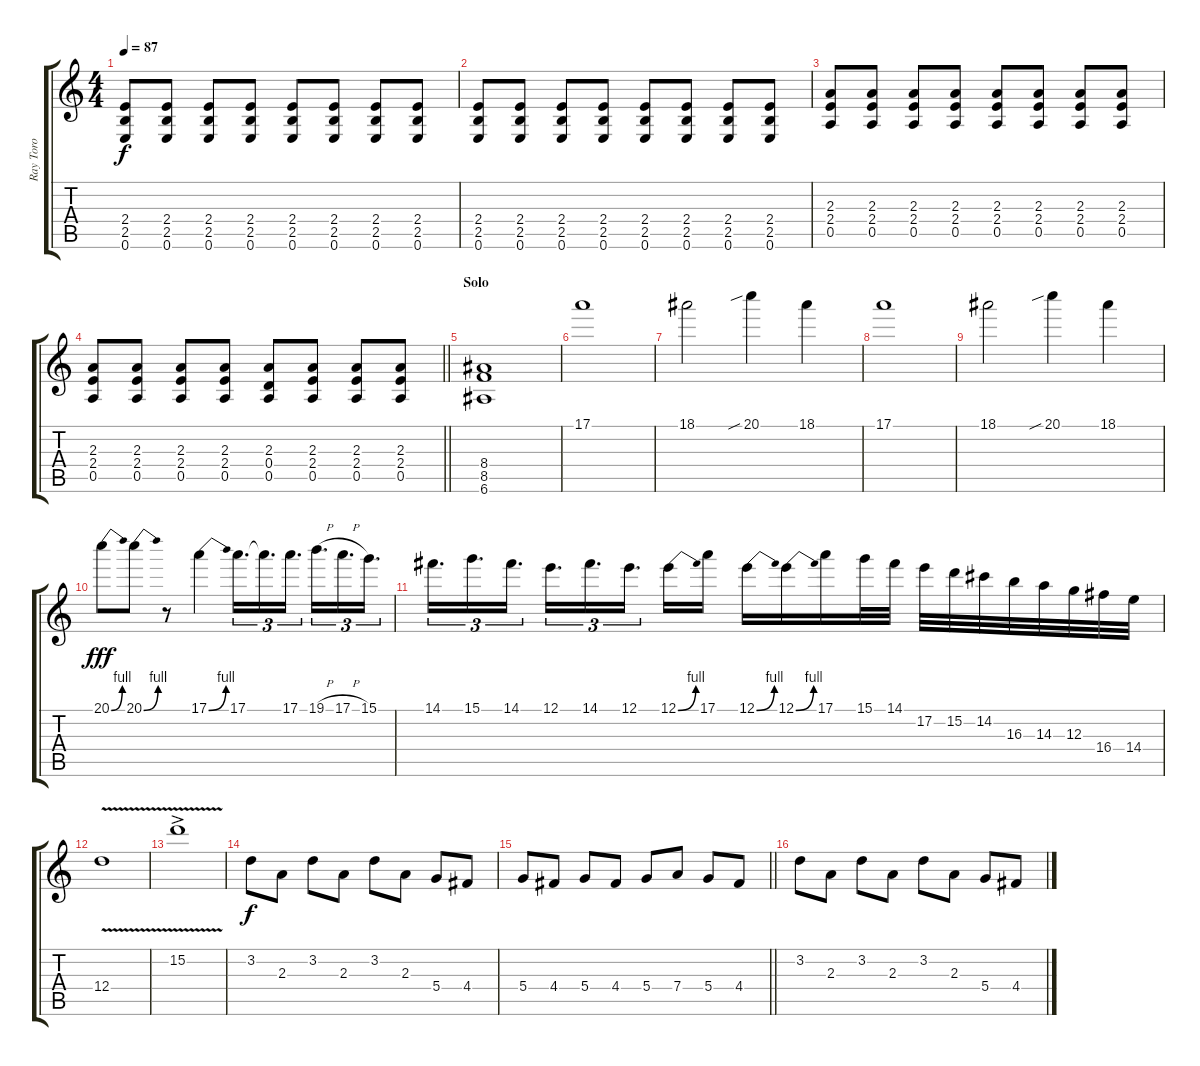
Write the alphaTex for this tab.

\track ("Ray Toro" "Ray Toro") {instrument acousticguitarsteel}
\staff {score tabs}
\tuning (E4 B3 G3 D3 A2 E2) {hide}
\ts (4 4)
\tempo 87
\clef g2
\ks c
(2.4 2.5 0.6).8{dy f} (2.4 2.5 0.6).8 (2.4 2.5 0.6).8 (2.4 2.5 0.6).8 (2.4 2.5 0.6).8 (2.4 2.5 0.6).8 (2.4 2.5 0.6).8 (2.4 2.5 0.6).8 |
(2.4 2.5 0.6).8 (2.4 2.5 0.6).8 (2.4 2.5 0.6).8 (2.4 2.5 0.6).8 (2.4 2.5 0.6).8 (2.4 2.5 0.6).8 (2.4 2.5 0.6).8 (2.4 2.5 0.6).8 |
(2.3 2.4 0.5).8 (2.3 2.4 0.5).8 (2.3 2.4 0.5).8 (2.3 2.4 0.5).8 (2.3 2.4 0.5).8 (2.3 2.4 0.5).8 (2.3 2.4 0.5).8 (2.3 2.4 0.5).8 |
\barLineRight lightlight
(2.3 2.4 0.5).8 (2.3 2.4 0.5).8 (2.3 2.4 0.5).8 (2.3 2.4 0.5).8 (2.3 0.4 0.5).8 (2.3 2.4 0.5).8 (2.3 2.4 0.5).8 (2.3 2.4 0.5).8 |
\section ("" "Solo")
(8.4 8.5 6.6).1 |
17.1.1{instrument distortionguitar} |
18.1.2 20.1{sib}.4 18.1.4 |
17.1.1 |
18.1.2 20.1{sib}.4 18.1.4 |
20.1{be (bend 0 0 60 4)}.8{dy fff} 20.1{be (bend 0 0 60 4)}.8 r.8 17.1{be (bend 0 0 60 4)}.4 17.1.16{d tu (3 2)} 17.1{t}.16{d tu (3 2)} 17.1.16{d tu (3 2)} 19.1{h}.16{d tu (3 2)} 17.1{h}.16{d tu (3 2)} 15.1.16{d tu (3 2)} |
14.1.16{d tu (3 2)} 15.1.16{d tu (3 2)} 14.1.16{d tu (3 2)} 12.1.16{d tu (3 2)} 14.1.16{d tu (3 2)} 12.1.16{d tu (3 2) beam splitsecondary} 12.1{be (bend 0 0 60 4)}.16 17.1.16 12.1{be (bend 0 0 60 4)}.16 12.1{be (bend 0 0 60 4)}.16 17.1.16 15.1.32 14.1.32 17.2.32 15.2.32 14.2.32 16.3.32 14.3.32 12.3.32 16.4.32 14.4.32 |
12.4{v}.1 |
15.2{v ac}.1 |
3.2.8{dy f volume 11} 2.3.8 3.2.8 2.3.8 3.2.8 2.3.8 5.4.8 4.4.8 |
\barLineRight lightlight
5.4.8 4.4.8 5.4.8 4.4.8 5.4.8 7.4.8 5.4.8 4.4.8 |
3.2.8 2.3.8 3.2.8 2.3.8 3.2.8 2.3.8 5.4.8 4.4.8
